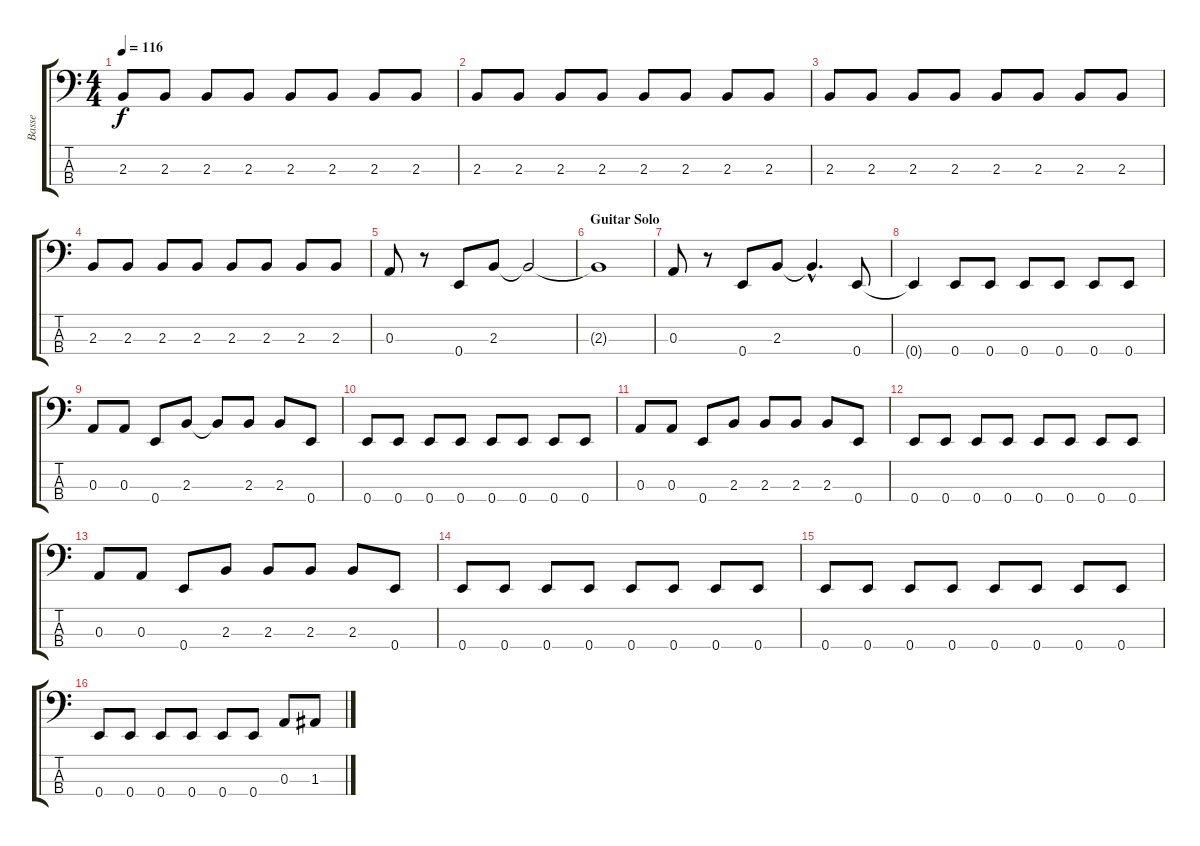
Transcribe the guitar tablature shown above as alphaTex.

\track ("Basse" "Basse") {instrument electricbassfinger}
\staff {score tabs}
\tuning (G2 D2 A1 E1) {hide}
\ts (4 4)
\tempo 116
\clef f4
\ks c
2.3.8{dy f} 2.3.8 2.3.8 2.3.8 2.3.8 2.3.8 2.3.8 2.3.8 |
2.3.8 2.3.8 2.3.8 2.3.8 2.3.8 2.3.8 2.3.8 2.3.8 |
2.3.8 2.3.8 2.3.8 2.3.8 2.3.8 2.3.8 2.3.8 2.3.8 |
2.3.8 2.3.8 2.3.8 2.3.8 2.3.8 2.3.8 2.3.8 2.3.8 |
0.3.8 r.8 0.4.8 2.3.8 2.3{t}.2 |
\section ("" "Guitar Solo")
2.3{t}.1 |
0.3.8 r.8 0.4.8 2.3.8 2.3{hac t}.4{d} 0.4.8 |
0.4{t}.4 0.4.8 0.4.8 0.4.8 0.4.8 0.4.8 0.4.8 |
0.3.8 0.3.8 0.4.8 2.3.8 2.3{t}.8 2.3.8 2.3.8 0.4.8 |
0.4.8 0.4.8 0.4.8 0.4.8 0.4.8 0.4.8 0.4.8 0.4.8 |
0.3.8 0.3.8 0.4.8 2.3.8 2.3.8 2.3.8 2.3.8 0.4.8 |
0.4.8 0.4.8 0.4.8 0.4.8 0.4.8 0.4.8 0.4.8 0.4.8 |
0.3.8 0.3.8 0.4.8 2.3.8 2.3.8 2.3.8 2.3.8 0.4.8 |
0.4.8 0.4.8 0.4.8 0.4.8 0.4.8 0.4.8 0.4.8 0.4.8 |
0.4.8 0.4.8 0.4.8 0.4.8 0.4.8 0.4.8 0.4.8 0.4.8 |
0.4.8 0.4.8 0.4.8 0.4.8 0.4.8 0.4.8 0.3.8 1.3.8
